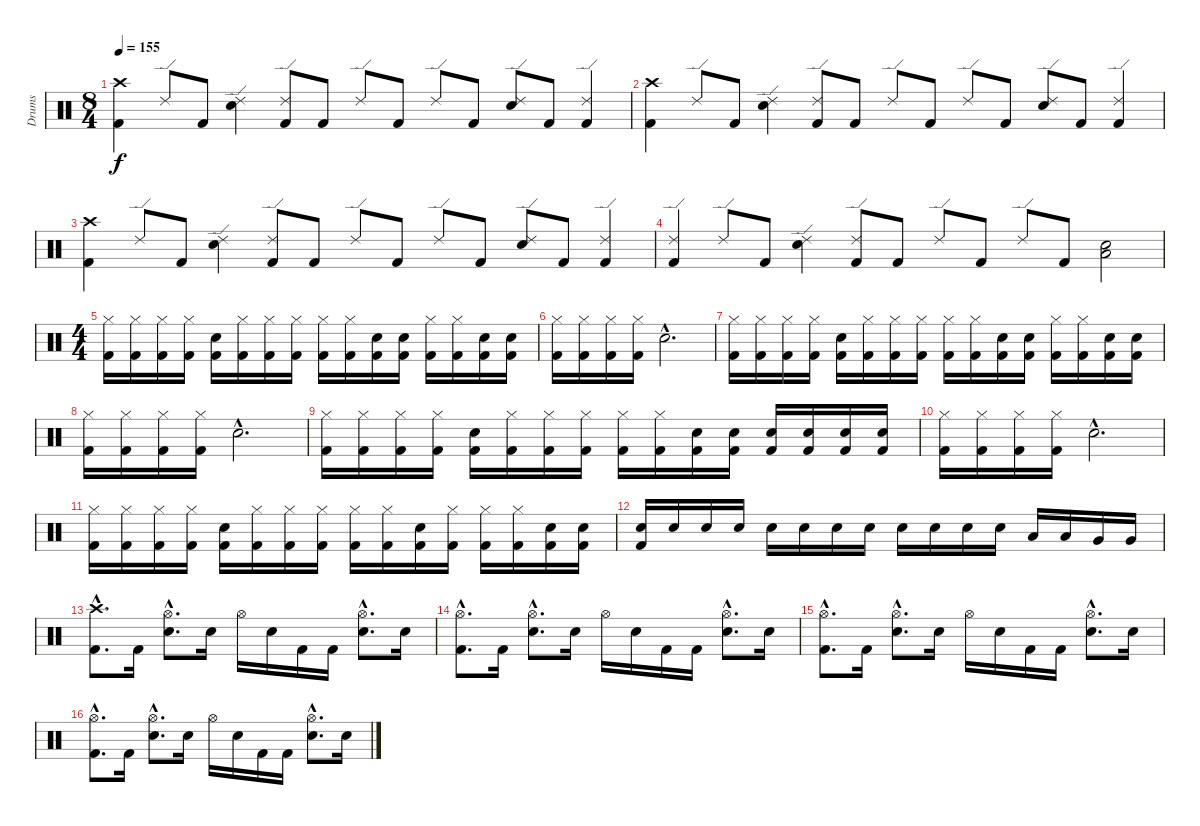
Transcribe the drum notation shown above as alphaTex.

\track ("Drums" "Drums") {instrument percussion}
\staff {score}
\articulation defaults
\ts (8 4)
\tempo 155
\clef neutral
\ks c
("Kick (hit) 2" "Crash high (hit)").4{dy f} "Ride (edge) 2".8 "Kick (hit) 2".8 ("Electric Snare (hit)" "Ride (edge) 2").4 ("Kick (hit) 2" "Ride (edge) 2").8 "Kick (hit) 2".8 "Ride (edge) 2".8 "Kick (hit) 2".8 "Ride (edge) 2".8 "Kick (hit) 2".8 ("Electric Snare (hit)" "Ride (edge) 2").8 "Kick (hit) 2".8 ("Kick (hit) 2" "Ride (edge) 2").4 |
("Kick (hit) 2" "Crash high (hit)").4 "Ride (edge) 2".8 "Kick (hit) 2".8 ("Electric Snare (hit)" "Ride (edge) 2").4 ("Kick (hit) 2" "Ride (edge) 2").8 "Kick (hit) 2".8 "Ride (edge) 2".8 "Kick (hit) 2".8 "Ride (edge) 2".8 "Kick (hit) 2".8 ("Electric Snare (hit)" "Ride (edge) 2").8 "Kick (hit) 2".8 ("Kick (hit) 2" "Ride (edge) 2").4 |
("Kick (hit) 2" "Crash high (hit)").4 "Ride (edge) 2".8 "Kick (hit) 2".8 ("Electric Snare (hit)" "Ride (edge) 2").4 ("Kick (hit) 2" "Ride (edge) 2").8 "Kick (hit) 2".8 "Ride (edge) 2".8 "Kick (hit) 2".8 "Ride (edge) 2".8 "Kick (hit) 2".8 ("Electric Snare (hit)" "Ride (edge) 2").8 "Kick (hit) 2".8 ("Kick (hit) 2" "Ride (edge) 2").4 |
("Kick (hit) 2" "Ride (edge) 2").4 "Ride (edge) 2".8 "Kick (hit) 2".8 ("Electric Snare (hit)" "Ride (edge) 2").4 ("Kick (hit) 2" "Ride (edge) 2").8 "Kick (hit) 2".8 "Ride (edge) 2".8 "Kick (hit) 2".8 "Ride (edge) 2".8 "Kick (hit) 2".8 ("Electric Snare (hit)" "Low Floor Tom (hit)").2 |
\ts (4 4)
("Kick (hit) 2" "Hi-Hat (closed)").16 ("Kick (hit) 2" "Hi-Hat (closed)").16 ("Kick (hit) 2" "Hi-Hat (closed)").16 ("Kick (hit) 2" "Hi-Hat (closed)").16 ("Kick (hit) 2" "Electric Snare (hit)").16 ("Kick (hit) 2" "Hi-Hat (closed)").16 ("Kick (hit) 2" "Hi-Hat (closed)").16 ("Kick (hit) 2" "Hi-Hat (closed)").16 ("Kick (hit) 2" "Hi-Hat (closed)").16 ("Kick (hit) 2" "Hi-Hat (closed)").16 ("Kick (hit) 2" "Electric Snare (hit)").16 ("Kick (hit) 2" "Electric Snare (hit)").16 ("Kick (hit) 2" "Hi-Hat (closed)").16 ("Kick (hit) 2" "Hi-Hat (closed)").16 ("Kick (hit) 2" "Electric Snare (hit)").16 ("Kick (hit) 2" "Electric Snare (hit)").16 |
("Kick (hit) 2" "Hi-Hat (closed)").16 ("Kick (hit) 2" "Hi-Hat (closed)").16 ("Kick (hit) 2" "Hi-Hat (closed)").16 ("Kick (hit) 2" "Hi-Hat (closed)").16 "Electric Snare (hit)"{hac}.2{d} |
("Kick (hit) 2" "Hi-Hat (closed)").16 ("Kick (hit) 2" "Hi-Hat (closed)").16 ("Kick (hit) 2" "Hi-Hat (closed)").16 ("Kick (hit) 2" "Hi-Hat (closed)").16 ("Kick (hit) 2" "Electric Snare (hit)").16 ("Kick (hit) 2" "Hi-Hat (closed)").16 ("Kick (hit) 2" "Hi-Hat (closed)").16 ("Kick (hit) 2" "Hi-Hat (closed)").16 ("Kick (hit) 2" "Hi-Hat (closed)").16 ("Kick (hit) 2" "Hi-Hat (closed)").16 ("Kick (hit) 2" "Electric Snare (hit)").16 ("Kick (hit) 2" "Electric Snare (hit)").16 ("Kick (hit) 2" "Hi-Hat (closed)").16 ("Kick (hit) 2" "Hi-Hat (closed)").16 ("Kick (hit) 2" "Electric Snare (hit)").16 ("Kick (hit) 2" "Electric Snare (hit)").16 |
("Kick (hit) 2" "Hi-Hat (closed)").16 ("Kick (hit) 2" "Hi-Hat (closed)").16 ("Kick (hit) 2" "Hi-Hat (closed)").16 ("Kick (hit) 2" "Hi-Hat (closed)").16 "Electric Snare (hit)"{hac}.2{d} |
("Kick (hit) 2" "Hi-Hat (closed)").16 ("Kick (hit) 2" "Hi-Hat (closed)").16 ("Kick (hit) 2" "Hi-Hat (closed)").16 ("Kick (hit) 2" "Hi-Hat (closed)").16 ("Kick (hit) 2" "Electric Snare (hit)").16 ("Kick (hit) 2" "Hi-Hat (closed)").16 ("Kick (hit) 2" "Hi-Hat (closed)").16 ("Kick (hit) 2" "Hi-Hat (closed)").16 ("Kick (hit) 2" "Hi-Hat (closed)").16 ("Kick (hit) 2" "Hi-Hat (closed)").16 ("Kick (hit) 2" "Electric Snare (hit)").16 ("Kick (hit) 2" "Electric Snare (hit)").16 ("Kick (hit) 2" "Electric Snare (hit)").16 ("Kick (hit) 2" "Electric Snare (hit)").16 ("Kick (hit) 2" "Electric Snare (hit)").16 ("Kick (hit) 2" "Electric Snare (hit)").16 |
("Kick (hit) 2" "Hi-Hat (closed)").16 ("Kick (hit) 2" "Hi-Hat (closed)").16 ("Kick (hit) 2" "Hi-Hat (closed)").16 ("Kick (hit) 2" "Hi-Hat (closed)").16 "Electric Snare (hit)"{hac}.2{d} |
("Kick (hit) 2" "Hi-Hat (closed)").16 ("Kick (hit) 2" "Hi-Hat (closed)").16 ("Kick (hit) 2" "Hi-Hat (closed)").16 ("Kick (hit) 2" "Hi-Hat (closed)").16 ("Kick (hit) 2" "Electric Snare (hit)").16 ("Kick (hit) 2" "Hi-Hat (closed)").16 ("Kick (hit) 2" "Hi-Hat (closed)").16 ("Kick (hit) 2" "Hi-Hat (closed)").16 ("Kick (hit) 2" "Hi-Hat (closed)").16 ("Kick (hit) 2" "Hi-Hat (closed)").16 ("Kick (hit) 2" "Electric Snare (hit)").16 ("Kick (hit) 2" "Hi-Hat (closed)").16 ("Kick (hit) 2" "Hi-Hat (closed)").16 ("Kick (hit) 2" "Hi-Hat (closed)").16 ("Kick (hit) 2" "Electric Snare (hit)").16 ("Kick (hit) 2" "Electric Snare (hit)").16 |
("Kick (hit) 2" "Electric Snare (hit)").16 "Electric Snare (hit)".16 "Electric Snare (hit)".16 "Electric Snare (hit)".16 "Electric Snare (hit)".16 "Electric Snare (hit)".16 "Electric Snare (hit)".16 "Electric Snare (hit)".16 "Electric Snare (hit)".16 "Electric Snare (hit)".16 "Electric Snare (hit)".16 "Electric Snare (hit)".16 "Low Tom (hit)".16 "Low Tom (hit)".16 "Very Low Tom (hit)".16 "Very Low Tom (hit)".16 |
("Kick (hit) 2"{hac} "Crash high (hit)"{hac}).8{d} "Kick (hit) 2".16 ("Electric Snare (hit)"{hac} "Hi-Hat (open)"{hac}).8{d} "Electric Snare (hit)".16 "Hi-Hat (open)".16 "Electric Snare (hit)".16 "Kick (hit) 2".16 "Kick (hit) 2".16 ("Electric Snare (hit)"{hac} "Hi-Hat (open)"{hac}).8{d} "Electric Snare (hit)".16 |
("Kick (hit) 2"{hac} "Hi-Hat (open)"{hac}).8{d} "Kick (hit) 2".16 ("Electric Snare (hit)"{hac} "Hi-Hat (open)"{hac}).8{d} "Electric Snare (hit)".16 "Hi-Hat (open)".16 "Electric Snare (hit)".16 "Kick (hit) 2".16 "Kick (hit) 2".16 ("Electric Snare (hit)"{hac} "Hi-Hat (open)"{hac}).8{d} "Electric Snare (hit)".16 |
("Kick (hit) 2"{hac} "Hi-Hat (open)"{hac}).8{d} "Kick (hit) 2".16 ("Electric Snare (hit)"{hac} "Hi-Hat (open)"{hac}).8{d} "Electric Snare (hit)".16 "Hi-Hat (open)".16 "Electric Snare (hit)".16 "Kick (hit) 2".16 "Kick (hit) 2".16 ("Electric Snare (hit)"{hac} "Hi-Hat (open)"{hac}).8{d} "Electric Snare (hit)".16 |
("Kick (hit) 2"{hac} "Hi-Hat (open)"{hac}).8{d} "Kick (hit) 2".16 ("Electric Snare (hit)"{hac} "Hi-Hat (open)"{hac}).8{d} "Electric Snare (hit)".16 "Hi-Hat (open)".16 "Electric Snare (hit)".16 "Kick (hit) 2".16 "Kick (hit) 2".16 ("Electric Snare (hit)"{hac} "Hi-Hat (open)"{hac}).8{d} "Electric Snare (hit)".16
